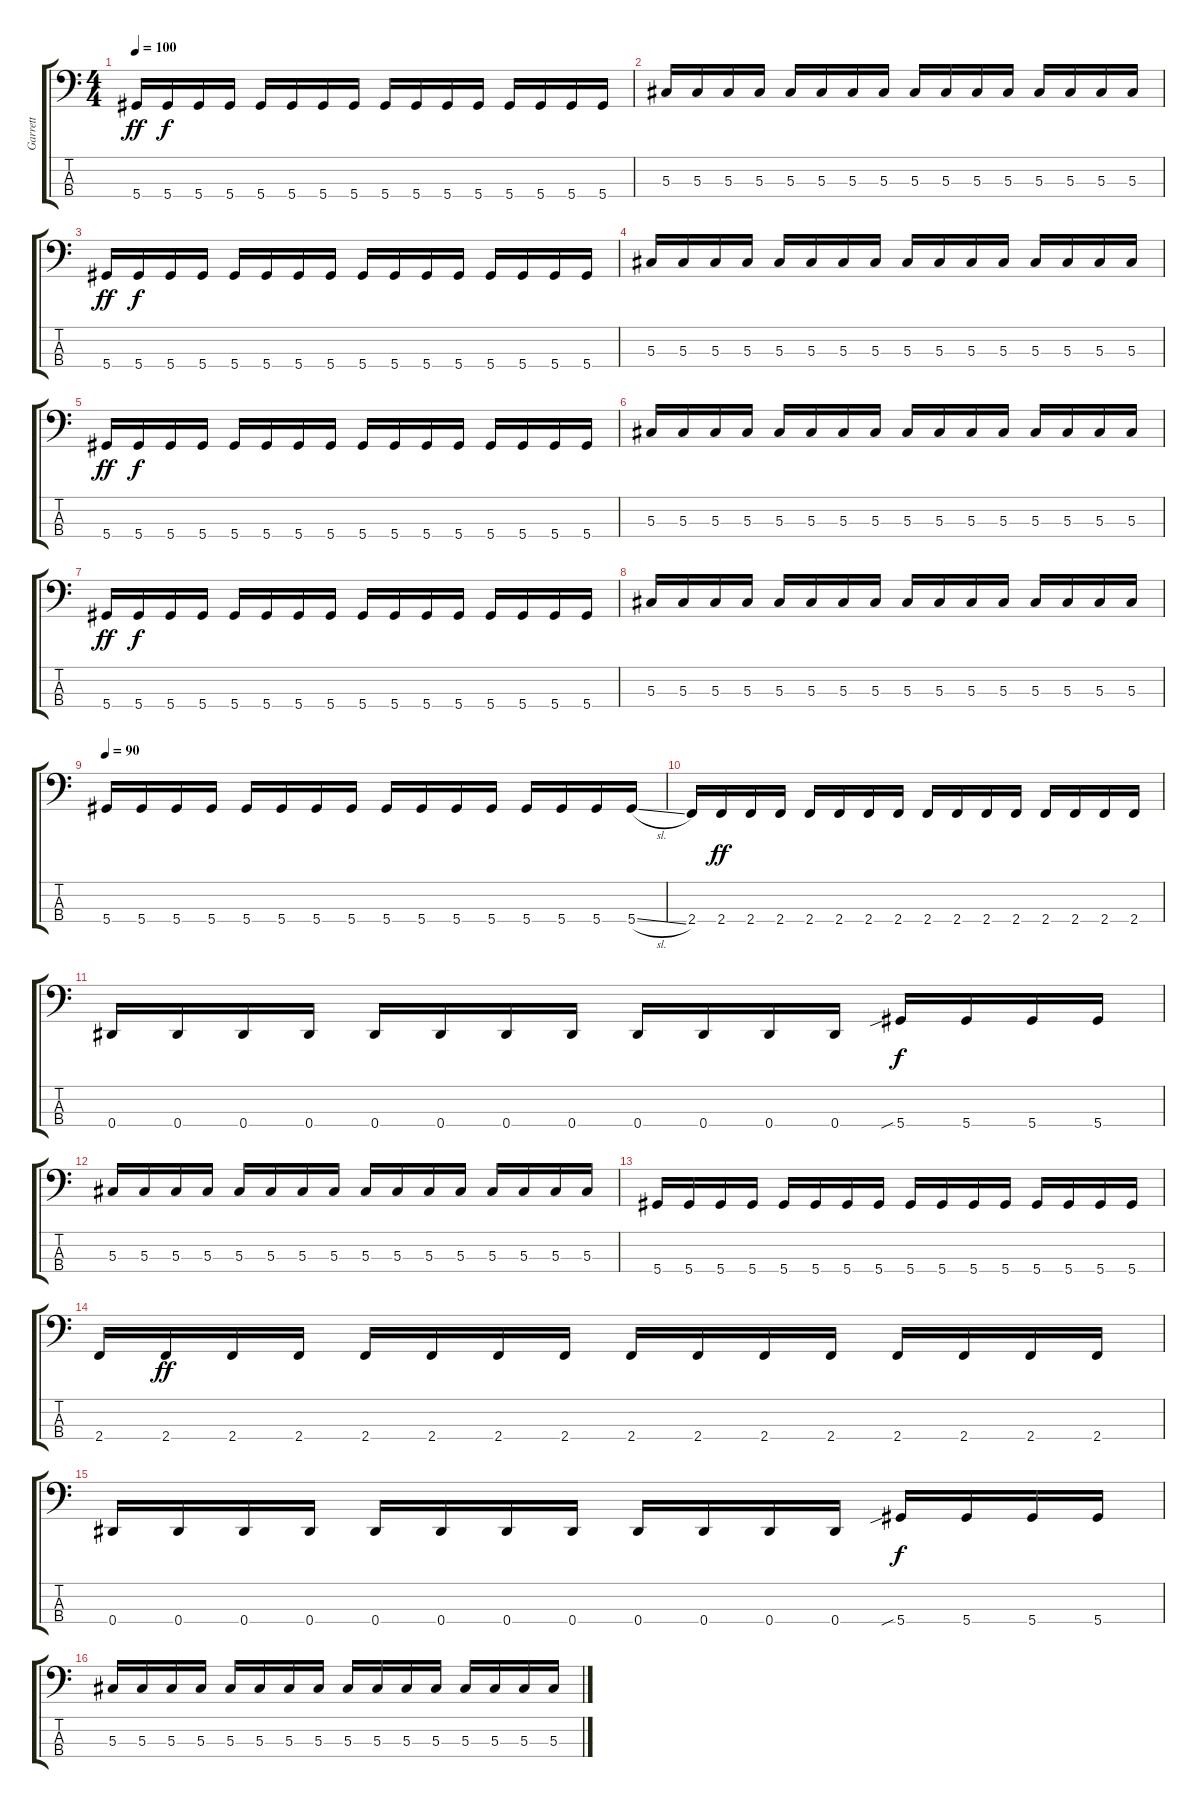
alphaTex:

\track ("Garrett" "Garrett") {instrument electricbasspick}
\staff {score tabs}
\tuning (Gb2 Db2 Ab1 Eb1) {hide}
\ts (4 4)
\tempo 100
\clef f4
\ks c
5.4.16{dy ff} 5.4.16{dy f} 5.4.16 5.4.16 5.4.16 5.4.16 5.4.16 5.4.16 5.4.16 5.4.16 5.4.16 5.4.16 5.4.16 5.4.16 5.4.16 5.4.16 |
5.3.16 5.3.16 5.3.16 5.3.16 5.3.16 5.3.16 5.3.16 5.3.16 5.3.16 5.3.16 5.3.16 5.3.16 5.3.16 5.3.16 5.3.16 5.3.16 |
5.4.16{dy ff} 5.4.16{dy f} 5.4.16 5.4.16 5.4.16 5.4.16 5.4.16 5.4.16 5.4.16 5.4.16 5.4.16 5.4.16 5.4.16 5.4.16 5.4.16 5.4.16 |
5.3.16 5.3.16 5.3.16 5.3.16 5.3.16 5.3.16 5.3.16 5.3.16 5.3.16 5.3.16 5.3.16 5.3.16 5.3.16 5.3.16 5.3.16 5.3.16 |
5.4.16{dy ff} 5.4.16{dy f} 5.4.16 5.4.16 5.4.16 5.4.16 5.4.16 5.4.16 5.4.16 5.4.16 5.4.16 5.4.16 5.4.16 5.4.16 5.4.16 5.4.16 |
5.3.16 5.3.16 5.3.16 5.3.16 5.3.16 5.3.16 5.3.16 5.3.16 5.3.16 5.3.16 5.3.16 5.3.16 5.3.16 5.3.16 5.3.16 5.3.16 |
5.4.16{dy ff} 5.4.16{dy f} 5.4.16 5.4.16 5.4.16 5.4.16 5.4.16 5.4.16 5.4.16 5.4.16 5.4.16 5.4.16 5.4.16 5.4.16 5.4.16 5.4.16 |
5.3.16 5.3.16 5.3.16 5.3.16 5.3.16 5.3.16 5.3.16 5.3.16 5.3.16 5.3.16 5.3.16 5.3.16 5.3.16 5.3.16 5.3.16 5.3.16 |
\tempo 90
5.4.16{instrument electricbassfinger} 5.4.16 5.4.16 5.4.16 5.4.16 5.4.16 5.4.16 5.4.16 5.4.16 5.4.16 5.4.16 5.4.16 5.4.16 5.4.16 5.4.16 5.4{sl}.16 |
2.4.16 2.4.16{dy ff} 2.4.16 2.4.16 2.4.16 2.4.16 2.4.16 2.4.16 2.4.16 2.4.16 2.4.16 2.4.16 2.4.16 2.4.16 2.4.16 2.4.16 |
0.4.16 0.4.16 0.4.16 0.4.16 0.4.16 0.4.16 0.4.16 0.4.16 0.4.16 0.4.16 0.4.16 0.4.16 5.4{sib}.16{dy f} 5.4.16 5.4.16 5.4.16 |
5.3.16 5.3.16 5.3.16 5.3.16 5.3.16 5.3.16 5.3.16 5.3.16 5.3.16 5.3.16 5.3.16 5.3.16 5.3.16 5.3.16 5.3.16 5.3.16 |
5.4.16 5.4.16 5.4.16 5.4.16 5.4.16 5.4.16 5.4.16 5.4.16 5.4.16 5.4.16 5.4.16 5.4.16 5.4.16 5.4.16 5.4.16 5.4.16 |
2.4.16 2.4.16{dy ff} 2.4.16 2.4.16 2.4.16 2.4.16 2.4.16 2.4.16 2.4.16 2.4.16 2.4.16 2.4.16 2.4.16 2.4.16 2.4.16 2.4.16 |
0.4.16 0.4.16 0.4.16 0.4.16 0.4.16 0.4.16 0.4.16 0.4.16 0.4.16 0.4.16 0.4.16 0.4.16 5.4{sib}.16{dy f} 5.4.16 5.4.16 5.4.16 |
5.3.16 5.3.16 5.3.16 5.3.16 5.3.16 5.3.16 5.3.16 5.3.16 5.3.16 5.3.16 5.3.16 5.3.16 5.3.16 5.3.16 5.3.16 5.3.16
